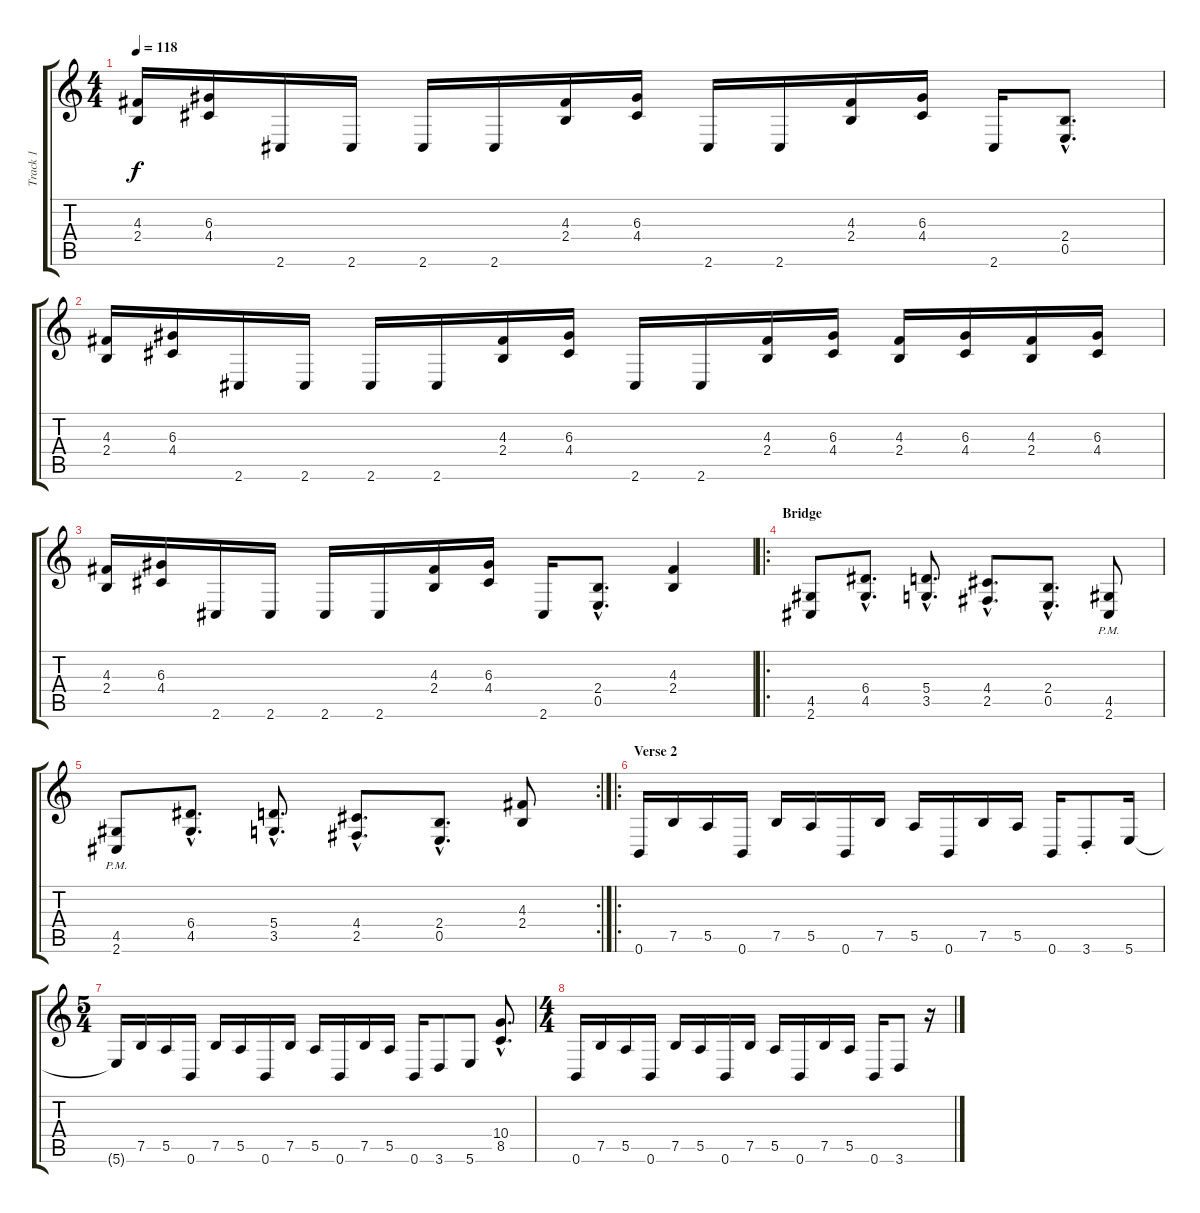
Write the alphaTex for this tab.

\track ("Track 1" "Track 1") {instrument distortionguitar}
\staff {score tabs}
\tuning (B3 Gb3 D3 A2 E2 B1) {hide}
\ts (4 4)
\tempo 118
\clef g2
\ks c
(4.3 2.4).16{dy f} (6.3 4.4).16 2.6.16 2.6.16 2.6.16 2.6.16 (4.3 2.4).16 (6.3 4.4).16 2.6.16 2.6.16 (4.3 2.4).16 (6.3 4.4).16 2.6.16 (2.4{hac} 0.5{hac}).8{d} |
(4.3 2.4).16 (6.3 4.4).16 2.6.16 2.6.16 2.6.16 2.6.16 (4.3 2.4).16 (6.3 4.4).16 2.6.16 2.6.16 (4.3 2.4).16 (6.3 4.4).16 (4.3 2.4).16 (6.3 4.4).16 (4.3 2.4).16 (6.3 4.4).16 |
(4.3 2.4).16 (6.3 4.4).16 2.6.16 2.6.16 2.6.16 2.6.16 (4.3 2.4).16 (6.3 4.4).16 2.6.16 (2.4{hac} 0.5{hac}).8{d} (4.3 2.4).4 |
\ro
\section ("" "Bridge")
(4.5 2.6).8 (6.4{hac} 4.5{hac}).8{d} (5.4{hac} 3.5{hac}).8{d} (4.4{hac} 2.5{hac}).8{d} (2.4{hac} 0.5{hac}).8{d} (4.5{pm} 2.6{pm}).8 |
\rc 2
(4.5{pm} 2.6{pm}).8 (6.4{hac} 4.5{hac}).8{d} (5.4{hac} 3.5{hac}).8{d} (4.4{hac} 2.5{hac}).8{d} (2.4{hac} 0.5{hac}).8{d} (4.3 2.4).8 |
\ro
\section ("" "Verse 2")
0.6.16 7.5.16 5.5.16 0.6.16 7.5.16 5.5.16 0.6.16 7.5.16 5.5.16 0.6.16 7.5.16 5.5.16 0.6.16 3.6{st}.8 5.6.16 |
\ts (5 4)
5.6{t}.16 7.5.16 5.5.16 0.6.16 7.5.16 5.5.16 0.6.16 7.5.16 5.5.16 0.6.16 7.5.16 5.5.16 0.6.16 3.6.8 5.6.8 (10.4{hac} 8.5{hac}).8{d} |
\ts (4 4)
0.6.16 7.5.16 5.5.16 0.6.16 7.5.16 5.5.16 0.6.16 7.5.16 5.5.16 0.6.16 7.5.16 5.5.16 0.6.16 3.6.8 r.16
